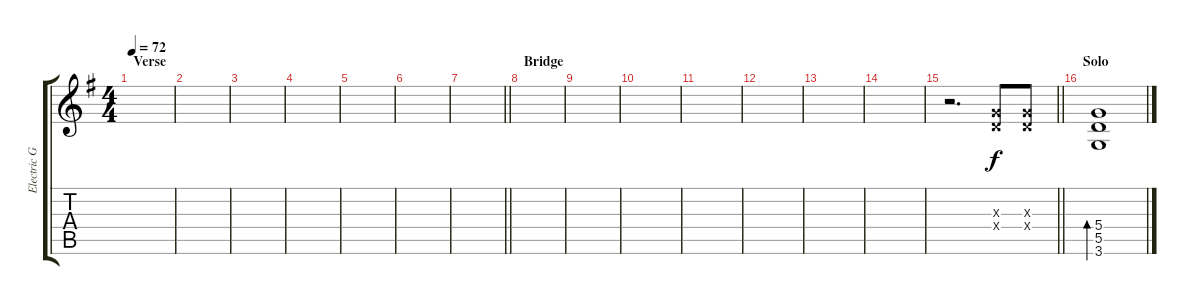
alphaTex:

\track ("Electric Guitar (Drive)" "Electric G") {instrument overdrivenguitar}
\staff {score tabs}
\tuning (E4 B3 G3 D3 A2 E2) {hide}
\ts (4 4)
\section ("" "Verse")
\tempo 72
\clef g2
\ks g
|
|
|
|
|
|
\barLineRight lightlight
|
\section ("" "Bridge")
|
|
|
|
|
|
|
\barLineRight lightlight
r.2{d} (0.3{x} 0.4{x}).8 (0.3{x} 0.4{x}).8 |
\section ("" "Solo")
(5.4 5.5 3.6).1{bd 30}
